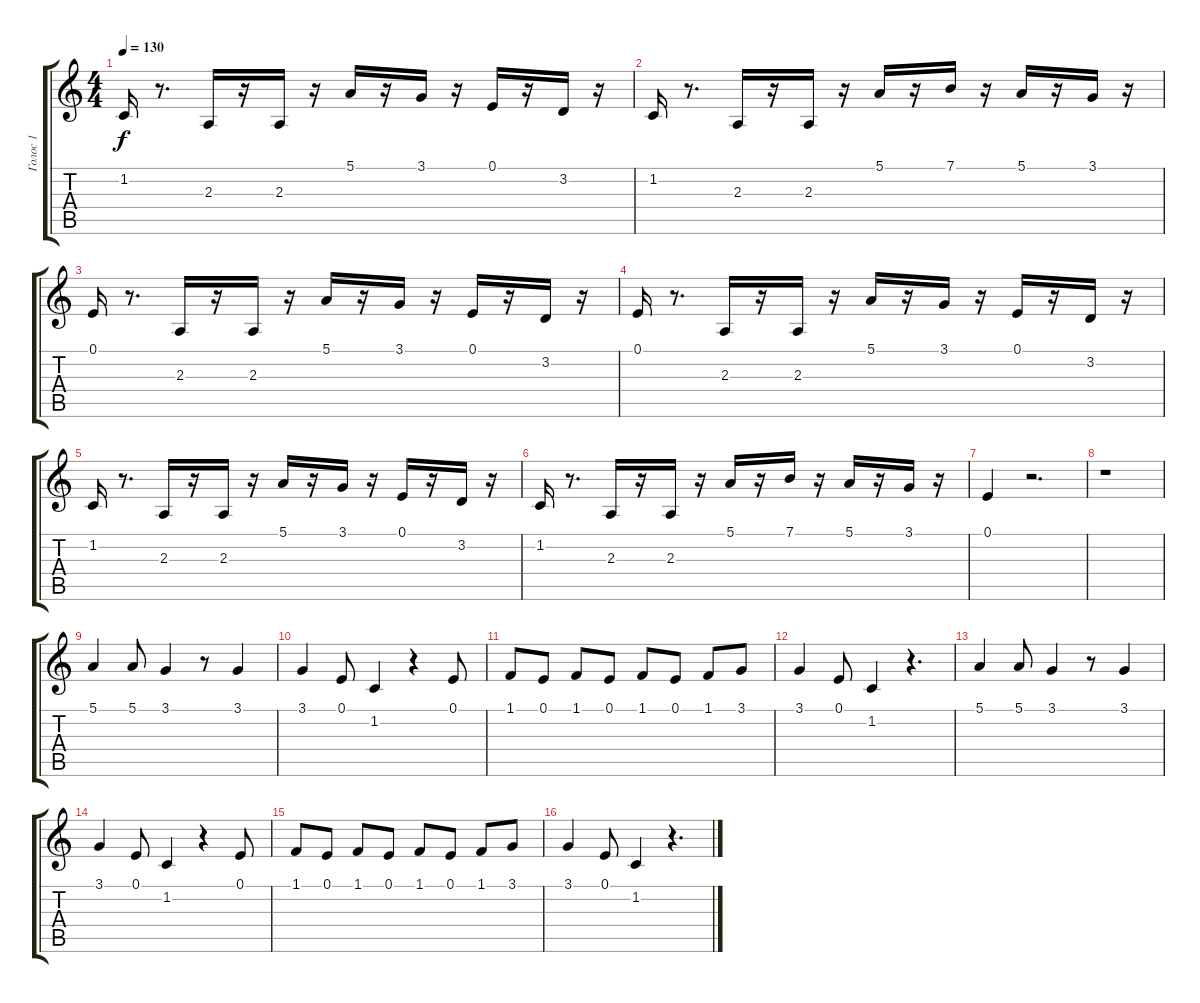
\track ("Голос 1" "Голос 1") {instrument frenchhorn}
\staff {score tabs}
\tuning (E4 B3 G3 D3 A2 E2) {hide}
\ts (4 4)
\tempo 130
\clef g2
\ks c
1.2.16{dy f} r.8{d} 2.3.16 r.16 2.3.16 r.16 5.1.16 r.16 3.1.16 r.16 0.1.16 r.16 3.2.16 r.16 |
1.2.16 r.8{d} 2.3.16 r.16 2.3.16 r.16 5.1.16 r.16 7.1.16 r.16 5.1.16 r.16 3.1.16 r.16 |
0.1.16 r.8{d} 2.3.16 r.16 2.3.16 r.16 5.1.16 r.16 3.1.16 r.16 0.1.16 r.16 3.2.16 r.16 |
0.1.16 r.8{d} 2.3.16 r.16 2.3.16 r.16 5.1.16 r.16 3.1.16 r.16 0.1.16 r.16 3.2.16 r.16 |
1.2.16 r.8{d} 2.3.16 r.16 2.3.16 r.16 5.1.16 r.16 3.1.16 r.16 0.1.16 r.16 3.2.16 r.16 |
1.2.16 r.8{d} 2.3.16 r.16 2.3.16 r.16 5.1.16 r.16 7.1.16 r.16 5.1.16 r.16 3.1.16 r.16 |
0.1.4 r.2{d} |
r.1 |
5.1.4 5.1.8 3.1.4 r.8 3.1.4 |
3.1.4 0.1.8 1.2.4 r.4 0.1.8 |
1.1.8 0.1.8 1.1.8 0.1.8 1.1.8 0.1.8 1.1.8 3.1.8 |
3.1.4 0.1.8 1.2.4 r.4{d} |
5.1.4 5.1.8 3.1.4 r.8 3.1.4 |
3.1.4 0.1.8 1.2.4 r.4 0.1.8 |
1.1.8 0.1.8 1.1.8 0.1.8 1.1.8 0.1.8 1.1.8 3.1.8 |
3.1.4 0.1.8 1.2.4 r.4{d}
